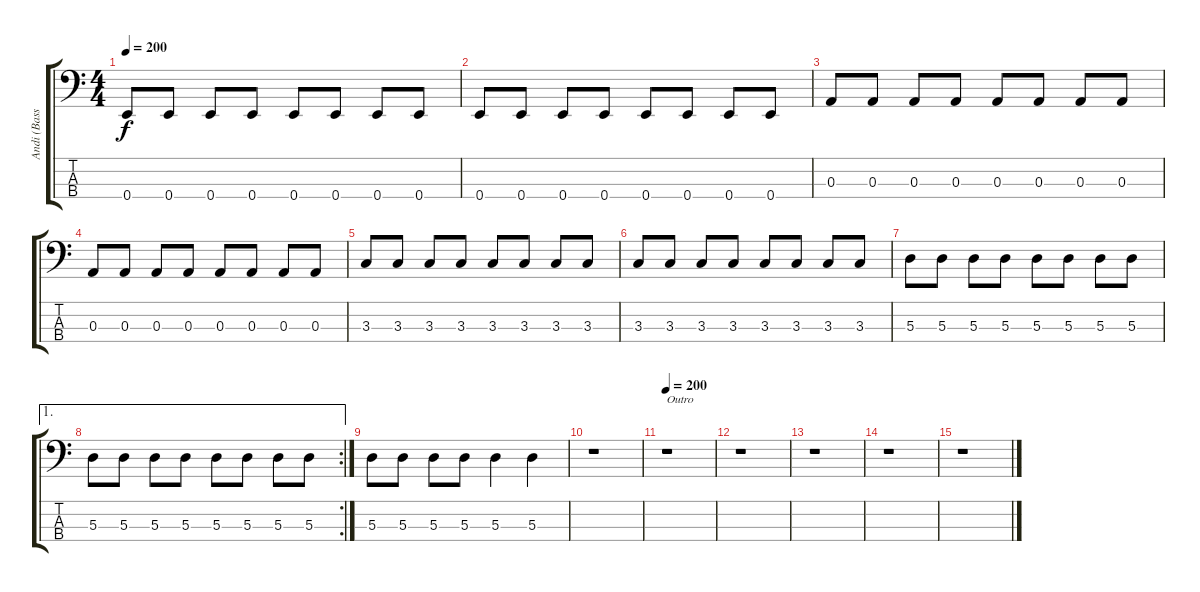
\track ("Andi (Bass)" "Andi (Bass") {instrument electricbassfinger}
\staff {score tabs}
\tuning (G2 D2 A1 E1) {hide}
\ts (4 4)
\tempo 200
\clef f4
\ks c
0.4.8{dy f} 0.4.8 0.4.8 0.4.8 0.4.8 0.4.8 0.4.8 0.4.8 |
0.4.8 0.4.8 0.4.8 0.4.8 0.4.8 0.4.8 0.4.8 0.4.8 |
0.3.8 0.3.8 0.3.8 0.3.8 0.3.8 0.3.8 0.3.8 0.3.8 |
0.3.8 0.3.8 0.3.8 0.3.8 0.3.8 0.3.8 0.3.8 0.3.8 |
3.3.8 3.3.8 3.3.8 3.3.8 3.3.8 3.3.8 3.3.8 3.3.8 |
3.3.8 3.3.8 3.3.8 3.3.8 3.3.8 3.3.8 3.3.8 3.3.8 |
5.3.8 5.3.8 5.3.8 5.3.8 5.3.8 5.3.8 5.3.8 5.3.8 |
\ae 1
\rc 2
5.3.8 5.3.8 5.3.8 5.3.8 5.3.8 5.3.8 5.3.8 5.3.8 |
5.3.8 5.3.8 5.3.8 5.3.8 5.3.4 5.3.4 |
r.1 |
\tempo 200
r.1{txt "Outro"} |
r.1 |
r.1 |
r.1 |
r.1
